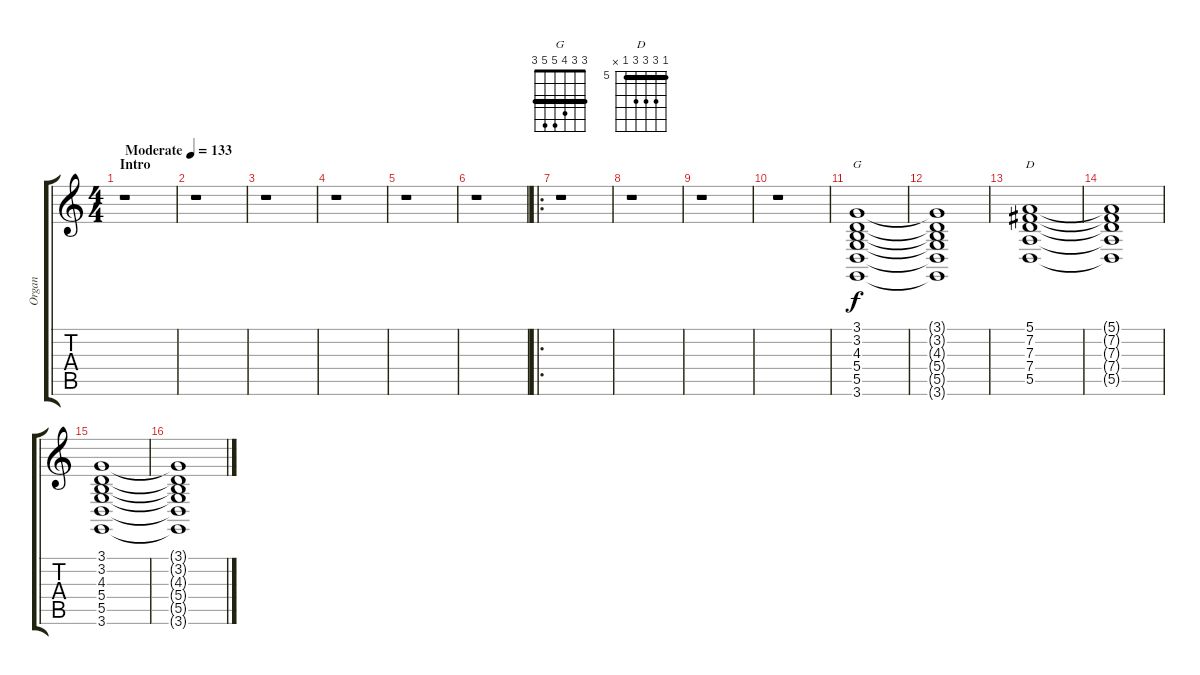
\track ("Organ" "Organ") {instrument churchorgan}
\staff {score tabs}
\tuning (E4 B3 G3 D3 A2 E2) {hide}
\chord ("G" 3 3 4 5 5 3) {barre 3}
\chord ("D" 5 7 7 7 5 x) {firstfret 5 barre 5}
\ts (4 4)
\section ("" "Intro")
\tempo (133 "Moderate")
\clef g2
\ks c
r.1{dy f instrument churchorgan} |
r.1 |
r.1 |
r.1 |
r.1 |
r.1 |
\ro
r.1 |
r.1 |
r.1 |
r.1 |
(3.1 3.2 4.3 5.4 5.5 3.6).1{ch "G" volume 10} |
(3.1{t} 3.2{t} 4.3{t} 5.4{t} 5.5{t} 3.6{t}).1 |
(5.1 7.2 7.3 7.4 5.5).1{ch "D"} |
(5.1{t} 7.2{t} 7.3{t} 7.4{t} 5.5{t}).1 |
(3.1 3.2 4.3 5.4 5.5 3.6).1 |
(3.1{t} 3.2{t} 4.3{t} 5.4{t} 5.5{t} 3.6{t}).1
